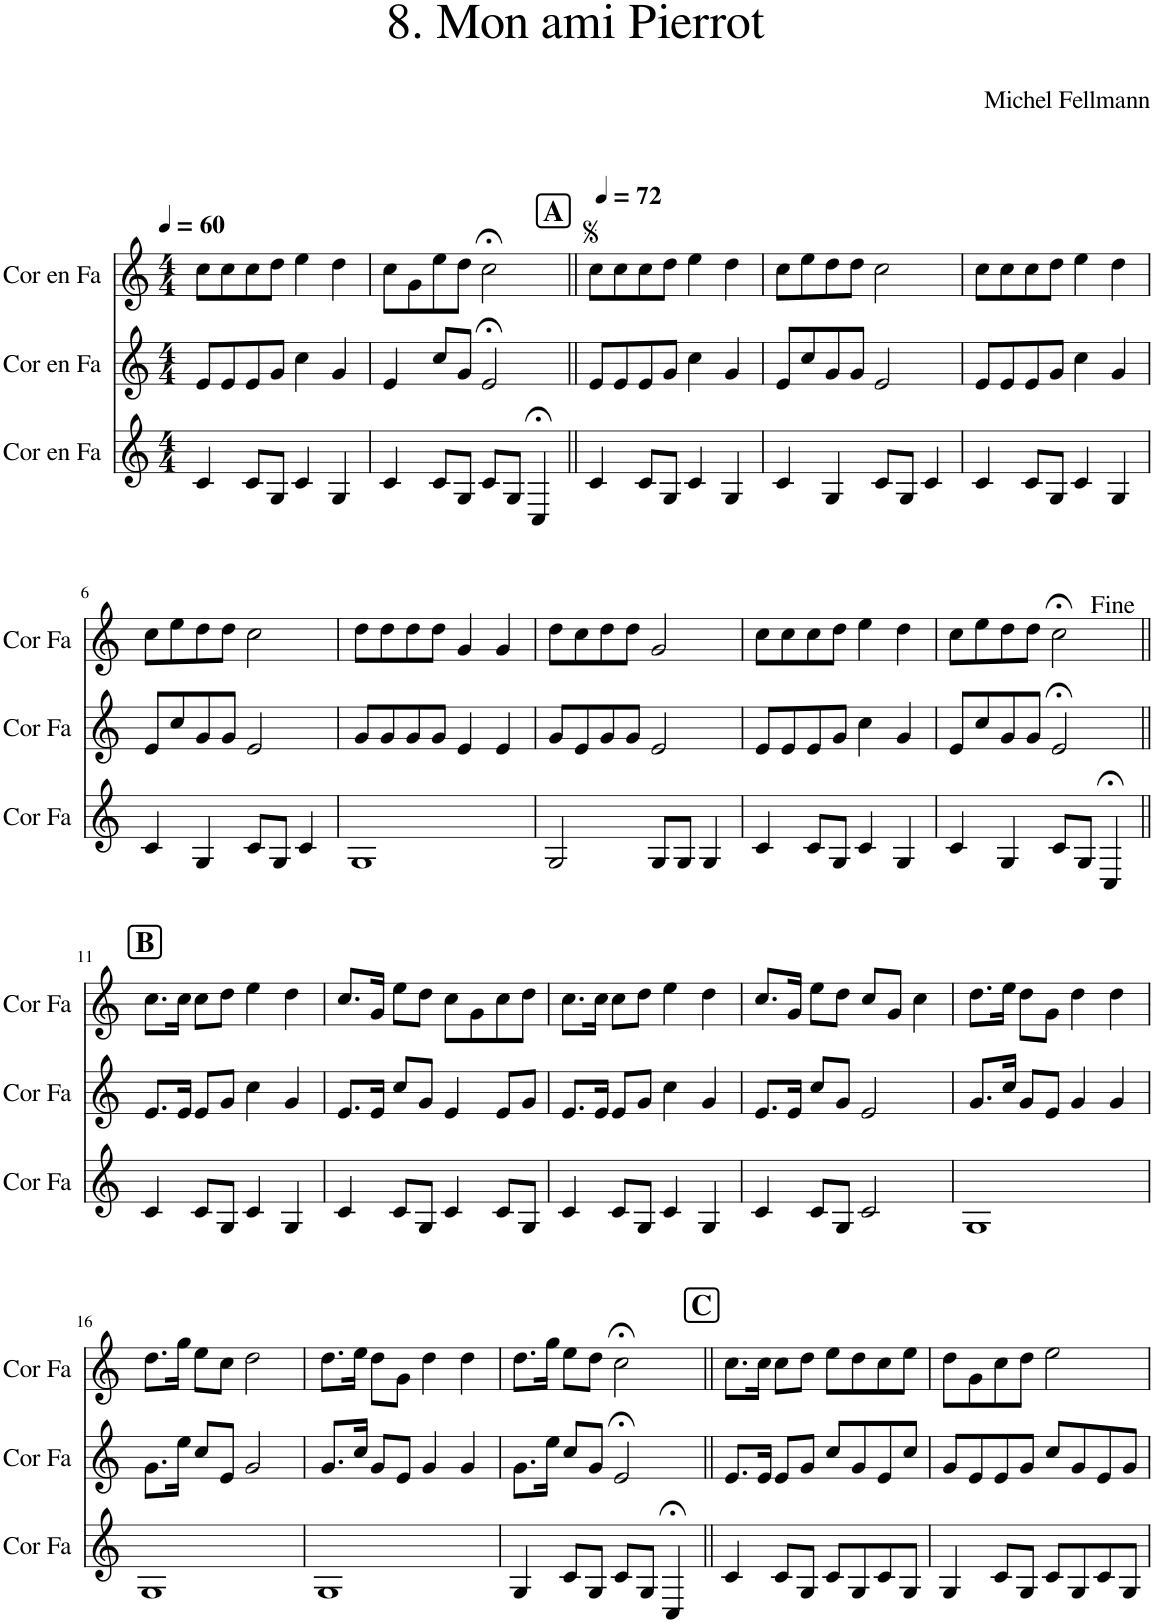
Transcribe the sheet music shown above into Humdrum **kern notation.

**kern	**kern	**kern
*part3	*part2	*part1
*staff3	*staff2	*staff1
*I"Cor en Fa	*I"Cor en Fa	*I"Cor en Fa
*I'Cor Fa	*I'Cor Fa	*I'Cor Fa
*clefG2	*clefG2	*clefG2
*Trd4c7	*Trd4c7	*Trd4c7
*k[]	*k[]	*k[]
*M4/4	*M4/4	*M4/4
*MM60	*MM60	*MM60
=1	=1	=1
4c/	8e/L	8cc\L
.	8e/	8cc\
8c/L	8e/	8cc\
8G/J	8g/J	8dd\J
4c/	4cc\	4ee\
4G/	4g/	4dd\
=2	=2	=2
4c/	4e/	8cc\L
.	.	8g\
8c/L	8cc/L	8ee\
8G/J	8g/J	8dd\J
8c/L	2e;</	2cc;<\
8G/J	.	.
4C;</	.	.
=3||	=3||	=3||
!!LO:REH:place=s1:a:B:cj:fs=14:t=A
*	*	*MM72
4c/	8e/L	8cc\L
.	8e/	8cc\
8c/L	8e/	8cc\
8G/J	8g/J	8dd\J
4c/	4cc\	4ee\
4G/	4g/	4dd\
=4	=4	=4
4c/	8e/L	8cc\L
.	8cc/	8ee\
4G/	8g/	8dd\
.	8g/J	8dd\J
8c/L	2e/	2cc\
8G/J	.	.
4c/	.	.
=5	=5	=5
4c/	8e/L	8cc\L
.	8e/	8cc\
8c/L	8e/	8cc\
8G/J	8g/J	8dd\J
4c/	4cc\	4ee\
4G/	4g/	4dd\
!!LO:LB:g=z
=6	=6	=6
4c/	8e/L	8cc\L
.	8cc/	8ee\
4G/	8g/	8dd\
.	8g/J	8dd\J
8c/L	2e/	2cc\
8G/J	.	.
4c/	.	.
=7	=7	=7
1G	8g/L	8dd\L
.	8g/	8dd\
.	8g/	8dd\
.	8g/J	8dd\J
.	4e/	4g/
.	4e/	4g/
=8	=8	=8
2G/	8g/L	8dd\L
.	8e/	8cc\
.	8g/	8dd\
.	8g/J	8dd\J
8G/L	2e/	2g/
8G/J	.	.
4G/	.	.
=9	=9	=9
4c/	8e/L	8cc\L
.	8e/	8cc\
8c/L	8e/	8cc\
8G/J	8g/J	8dd\J
4c/	4cc\	4ee\
4G/	4g/	4dd\
=10	=10	=10
4c/	8e/L	8cc\L
.	8cc/	8ee\
4G/	8g/	8dd\
.	8g/J	8dd\J
8c/L	2e;</	2cc;<\
8G/J	.	.
4C;</	.	.
!!LO:LB:g=z
!!LO:REH:place=s1:a:B:cj:fs=14:t=B
=11||	=11||	=11||
4c/	8.e/L	8.cc\L
.	16e/Jk	16cc\Jk
8c/L	8e/L	8cc\L
8G/J	8g/J	8dd\J
4c/	4cc\	4ee\
4G/	4g/	4dd\
=12	=12	=12
4c/	8.e/L	8.cc/L
.	16e/Jk	16g/Jk
8c/L	8cc/L	8ee\L
8G/J	8g/J	8dd\J
4c/	4e/	8cc\L
.	.	8g\
8c/L	8e/L	8cc\
8G/J	8g/J	8dd\J
=13	=13	=13
4c/	8.e/L	8.cc\L
.	16e/Jk	16cc\Jk
8c/L	8e/L	8cc\L
8G/J	8g/J	8dd\J
4c/	4cc\	4ee\
4G/	4g/	4dd\
=14	=14	=14
4c/	8.e/L	8.cc/L
.	16e/Jk	16g/Jk
8c/L	8cc/L	8ee\L
8G/J	8g/J	8dd\J
2c/	2e/	8cc/L
.	.	8g/J
.	.	4cc\
=15	=15	=15
1G	8.g/L	8.dd\L
.	16cc/Jk	16ee\Jk
.	8g/L	8dd\L
.	8e/J	8g\J
.	4g/	4dd\
.	4g/	4dd\
!!LO:LB:g=z
=16	=16	=16
1G	8.g\L	8.dd\L
.	16ee\Jk	16gg\Jk
.	8cc/L	8ee\L
.	8e/J	8cc\J
.	2g/	2dd\
=17	=17	=17
1G	8.g/L	8.dd\L
.	16cc/Jk	16ee\Jk
.	8g/L	8dd\L
.	8e/J	8g\J
.	4g/	4dd\
.	4g/	4dd\
=18	=18	=18
4G/	8.g\L	8.dd\L
.	16ee\Jk	16gg\Jk
8c/L	8cc/L	8ee\L
8G/J	8g/J	8dd\J
8c/L	2e;</	2cc;<\
8G/J	.	.
4C;</	.	.
!!LO:REH:place=s1:a:B:cj:fs=14:t=C
=19||	=19||	=19||
4c/	8.e/L	8.cc\L
.	16e/Jk	16cc\Jk
8c/L	8e/L	8cc\L
8G/J	8g/J	8dd\J
8c/L	8cc/L	8ee\L
8G/	8g/	8dd\
8c/	8e/	8cc\
8G/J	8cc/J	8ee\J
=20	=20	=20
4G/	8g/L	8dd\L
.	8e/	8g\
8c/L	8e/	8cc\
8G/J	8g/J	8dd\J
8c/L	8cc/L	2ee\
8G/	8g/	.
8c/	8e/	.
8G/J	8g/J	.
=	=	=
*-	*-	*-
